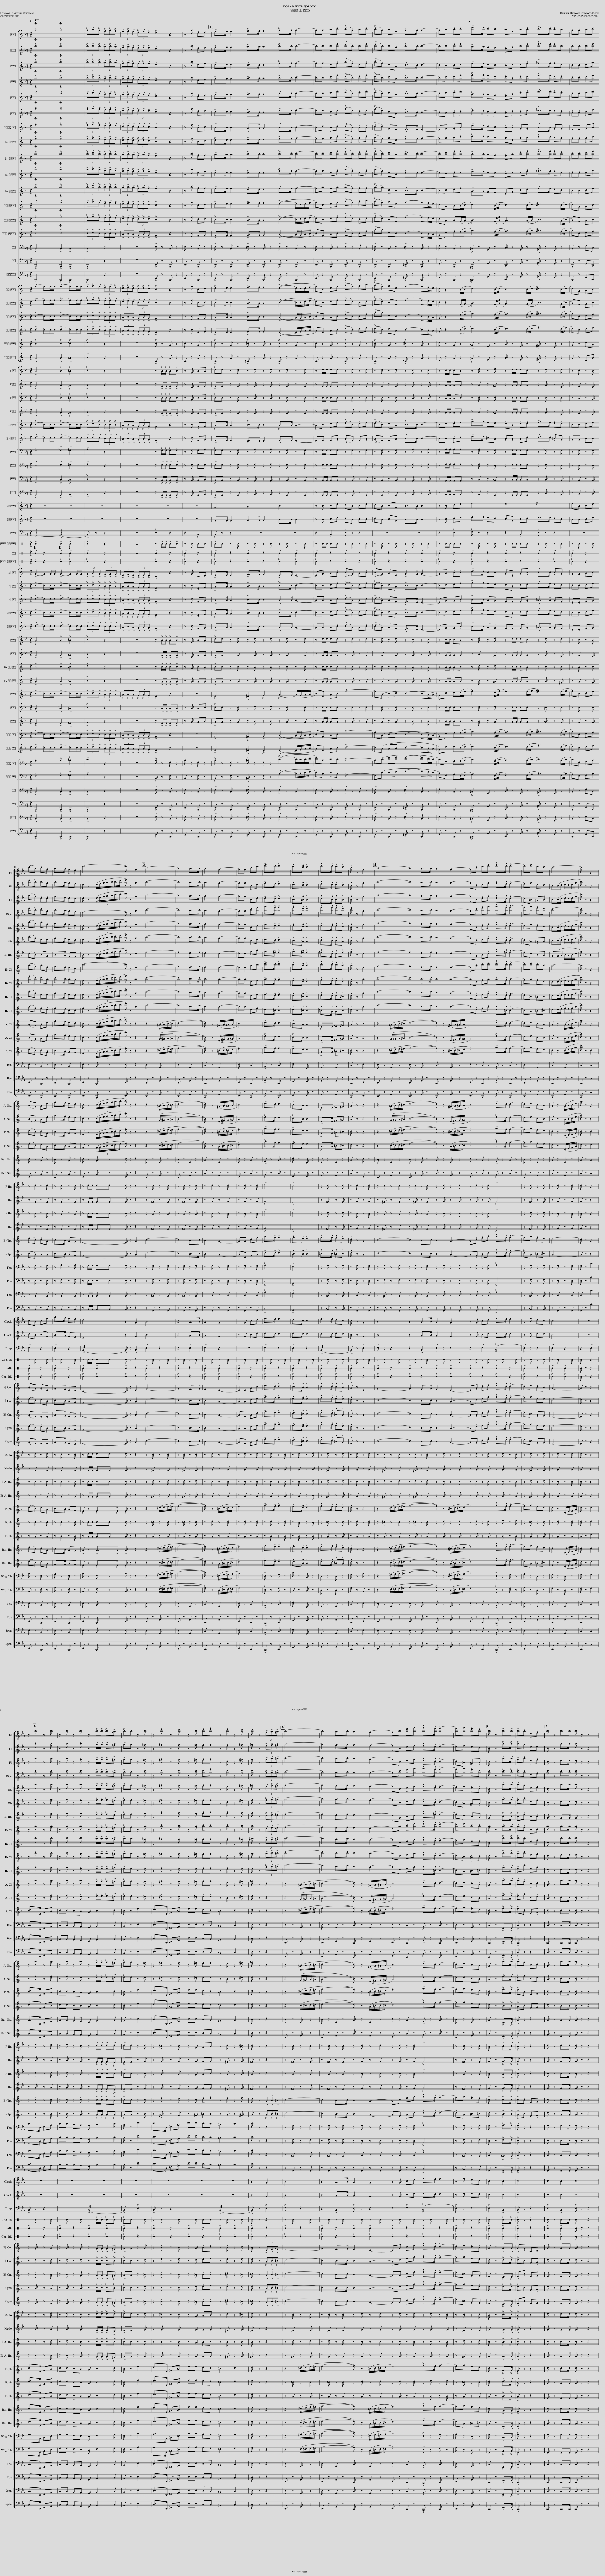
X:1
%%score [ [ 1 2 3 ] 4 [ 5 6 ] 7 8 [ 9 10 11 ] [ 12 13 ] 14 [ 15 16 ] 17 ] [ [ 18 19 ] [ 20 21 ] [ 22 23 ] ] [ [ 24 25 26 27 ] [ 28 29 ] [ 30 31 32 33 ] ] [ [ 34 35 ] 36 37 38 39 ] [ 40 [ 41 42 ] [ 43 44 ] ] [ [ 45 46 ] [ 47 48 ] [ 49 50 51 ] [ 52 53 ] ] [ [ 54 55 ] [ 56 57 ] [ 58 59 ] ]
L:1/8
Q:1/4=120
M:2/4
I:linebreak $
K:Eb
V:1 treble
V:2 treble
V:3 treble
V:4 treble transpose=12
V:5 treble
V:6 treble
V:7 treble transpose=-7
V:8 treble transpose=3
V:9 treble transpose=-2
V:10 treble transpose=-2
V:11 treble transpose=-2
V:12 treble transpose=-9
V:13 treble transpose=-9
V:14 treble transpose=-14
V:15 bass
V:16 bass
V:17 bass transpose=-12
V:18 treble transpose=-9
V:19 treble transpose=-9
V:20 treble transpose=-14
V:21 treble transpose=-14
V:22 treble transpose=-21
V:23 treble transpose=-21
V:24 treble transpose=-7
V:25 treble transpose=-7
V:26 treble transpose=-7
V:27 treble transpose=-7
V:28 treble transpose=-2
V:29 treble transpose=-2
V:30 bass
V:31 bass
V:32 bass
V:33 bass
V:34 treble transpose=24
V:35 treble transpose=24
V:36 bass
V:37 perc stafflines=1
K:none
V:38 perc stafflines=1
K:none
V:39 perc stafflines=1
K:none
V:40 treble transpose=3
V:41 treble transpose=-2
V:42 treble transpose=-2
V:43 treble transpose=-2
V:44 treble transpose=-2
V:45 treble transpose=-7
V:46 treble transpose=-7
V:47 treble transpose=-9
V:48 treble transpose=-9
V:49 treble transpose=-14
V:50 treble transpose=-14
V:51 treble transpose=-14
V:52 treble transpose=-14
V:53 treble transpose=-14
V:54 bass transpose=-7
V:55 bass transpose=-7
V:56 bass
V:57 bass
V:58 bass
V:59 bass
V:1
 !>!Tb4 | !>!Tb4 | (3!>!b!>!c'!>!b (3!>!a!>!b!>!a | (3!>!g!>!a!>!g (3!>!f!>!g!>!f | !>!e2 z2 | %5
 z .b .e.f |: !>!g>g g2 | !>!a>a a2 | !>!b>b b2- | b.b .c'.e' | %10
 (!>!d'b) .c'.e' | (!>!d'b) .c'.g | !>!b>b b2- | b.c' .d'.e' || !>!f'>f' .e'.d' | %15
 .c'.g .c'.d' | !>!e'>e' .d'.c' | .b.b .c'.e' |$ (d'b) .c'.g | b>a gf | %20
 e'4- | e' z g2 || b4- | b2 a>b | a2 g2- | %25
 g.g .c'.e' | !^!g'>!^!f' !^!f'2 | !^!e'>!^!d' !^!d'2 | !^!f'>!^!f' !^!e'!^!d' | !^!c' z g2 || %30
 b4- | b2 a>b | a2 g2- | g.c' .e'.g' | !^!g'>!^!f' !^!f'2- | %35
 f'.g' .e'.d' | c'4- | c' z z2 ||$ z .c' z .c' | z .c' z .c' | %40
 z !>!b/!>!b/ !>!b!>!=a | !>!b.b z .c' | z .d' z .d' | z .c' .d'.e' | z .d' z .d' | %45
 .d' z (3!>!g!>!a!>!=a || b4- | b2 a>b | a2 g2- | g.c' .e'.g' | %50
 !^!g'>!^!f' !^!f'2- | f'.g' .e'.d' |1 .c' z !>!c'>!>!c' | !>!c'.b .e.f :|2 c' z c'>c' | %55
 c' z z2 |] %56
V:2
 !>!Tb4 | !>!Tb4 | (3!>!b!>!c'!>!b (3!>!a!>!b!>!a | (3!>!g!>!a!>!g (3!>!f!>!g!>!f | !>!e2 z2 | %5
 z .b .e.f |: !>!g>g g2 | !>!a>a a2 | !>!b>b b2- | b.b .c'.e' | %10
 (!>!d'b) .c'.e' | (!>!d'b) .c'.g | !>!b>b b2- | b.c' .d'.e' || !>!a>a .g.f | %15
 .e.g .c'.d' | !>!e'>e' .d'.c' | .b.b .c'.e' |$ (d'b) .c'.g | b>a gf | %20
 e z (7:4:7(e/f/g/a/b/c'/d'/ | e') z g2 || b4- | b2 a>b | a2 g2- | %25
 g.g .c.e | !^!g>!^!f !^!f2 | !^!e>!^!d !^!d2 | !^!f>!^!e !^!e!^!d | !^!c z g2 || %30
 b4- | b2 a>b | a2 g2- | g.c .e.g | !^!g>!^!f !^!f2- | %35
 f.g .e.d | c(c/d/ e/d/e/g/ | c') z z2 ||$ z .c' z .c' | z .c' z .c' | %40
 z !>!b/!>!b/ !>!b!>!=a | !>!b.b z .=a | z .=a z .a | z .=a .a.a | z .g z .=a | %45
 .=b z (3!>!g!>!a!>!=a || b4- | b2 a>b | a2 g2- | g.c .e.g | %50
 !^!g>!^!f !^!f2- | f.g .e.d |1 .c z !>!c'>!>!c' | !>!c'.b .e.f :|2 c z c'>c' | %55
 c' z z2 |] %56
V:3
 !>!Tb4 | !>!Tb4 | (3!>!b!>!c'!>!b (3!>!a!>!b!>!a | (3!>!g!>!a!>!g (3!>!f!>!g!>!f | !>!e2 z2 | %5
 z .b .e.f |: !>!e>e e2 | !>!d>d d2 | !>!g>g g2- | g.g .e.g | %10
 (!>!bg) .e.g | (!>!bg) .e.B | !>!d>d d2- | d.c .d.e || !>!f>f .e.d | %15
 .c.e .e.g | !>!_g>g .f.e | .d.d .e.a |$ (bg) .e.e | g>f ed | %20
 e z (7:4:7(e/f/g/a/b/c'/d'/ | e') z g2 || b4- | b2 a>b | a2 g2- | %25
 g.g .c.e | !^!e>!^!d !^!d2 | !^!c>!^!=B !^!B2 | !^!d>!^!c !^!c!^!=B | !^!c z g2 || %30
 b4- | b2 a>b | a2 g2- | g.c .e.g | !^!e>!^!d !^!d2- | %35
 d.=B .=A.B | c(c/d/ e/d/e/g/ | c') z z2 ||$ z .a z .a | z .a z .f | %40
 z !>!g/!>!g/ !>!g!>!^f | !>!g.g z .^f | z .^f z .f | z .^f .f.f | z .d z .^f | %45
 .g z (3!>!g!>!a!>!=a || b4- | b2 a>b | a2 g2- | g.c .e.g | %50
 !^!e>!^!d !^!d2- | d.=B .=A.B |1 .c z !>!a>!>!a | !>!g.b .e.f :|2 c z e>e | %55
 e z z2 |] %56
V:4
 !>!Tb4 | !>!Tb4 | (3!>!b!>!c'!>!b (3!>!a!>!b!>!a | (3!>!g!>!a!>!g (3!>!f!>!g!>!f | !>!e2 z2 | %5
 z .b .e.f |: !>!g>g g2 | !>!a>a a2 | !>!b>b b2- | b.b .c'.e' | %10
 (!>!d'b) .c'.e' | (!>!d'b) .c'.g | !>!b>b b2- | b.c' .d'.e' || !>!f'>f' .e'.d' | %15
 .c'.g .c'.d' | !>!e'>e' .d'.c' | .b.b .c'.e' |$ (d'b) .c'.g | b>a gf | %20
 e4- | e z g2 || b4- | b2 a>b | a2 g2- | %25
 g.g .c'.e' | !^!g'>!^!f' !^!f'2 | !^!e'>!^!d' !^!d'2 | !^!f'>!^!f' !^!e'!^!d' | !^!c' z g2 || %30
 b4- | b2 a>b | a2 g2- | g.c' .e'.g' | !^!g'>!^!f' !^!f'2- | %35
 f'.g' .e'.d' | c'4- | c' z z2 ||$ z .c' z .c' | z .c' z .c' | %40
 z !>!b/!>!b/ !>!b!>!=a | !>!b.b z .c' | z .d' z .d' | z .c' .d'.e' | z .d' z .d' | %45
 .d' z (3!>!g!>!a!>!=a || b4- | b2 a>b | a2 g2- | g.c' .e'.g' | %50
 !^!g'>!^!f' !^!f'2- | f'.g' .e'.d' |1 .c' z !>!c'>!>!c' | !>!c'.b .e.f :|2 c' z c'>c' | %55
 c' z z2 |] %56
V:5
 !>!Tb4 | !>!Tb4 | (3!>!b!>!c'!>!b (3!>!a!>!b!>!a | (3!>!g!>!a!>!g (3!>!f!>!g!>!f | !>!e2 z2 | %5
 z .b .e.f |: !>!g>g g2 | !>!a>a a2 | !>!b>b b2- | b.b .c'.e' | %10
 (!>!d'b) .c'.e' | (!>!d'b) .c'.g | !>!b>b b2- | b.c' .d'.e' || !>!a>a .g.f | %15
 .e.g .c'.d' | !>!e'>e' .d'.c' | .b.b .c'.e' |$ (d'b) .c'.g | b>a gf | %20
 e z (7:4:7(e/f/g/a/b/c'/d'/ | e') z g2 || b4- | b2 a>b | a2 g2- | %25
 g.g .c.e | !^!g>!^!f !^!f2 | !^!e>!^!d !^!d2 | !^!f>!^!e !^!e!^!d | !^!c z g2 || %30
 b4- | b2 a>b | a2 g2- | g.c .e.g | !^!g>!^!f !^!f2- | %35
 f.g .e.d | c(c/d/ e/d/e/g/ | c') z z2 ||$ z .c' z .c' | z .c' z .c' | %40
 z !>!b/!>!b/ !>!b!>!=a | !>!b.b z .=a | z .=a z .a | z .=a .a.a | z .g z .=a | %45
 .=b z (3!>!g!>!a!>!=a || b4- | b2 a>b | a2 g2- | g.c .e.g | %50
 !^!g>!^!f !^!f2- | f.g .e.d |1 .c z !>!c'>!>!c' | !>!c'.b .e.f :|2 c z c'>c' | %55
 c' z z2 |] %56
V:6
 !>!Tb4 | !>!Tb4 | (3!>!b!>!c'!>!b (3!>!a!>!b!>!a | (3!>!g!>!a!>!g (3!>!f!>!g!>!f | !>!e2 z2 | %5
 z .b .e.f |: !>!e>e e2 | !>!d>d d2 | !>!g>g g2- | g.g .e.g | %10
 (!>!bg) .e.g | (!>!bg) .e.B | !>!d>d d2- | d.c .d.e || !>!f>f .e.d | %15
 .c.e .e.g | !>!_g>g .f.e | .d.d .e.a |$ (bg) .e.e | g>f ed | %20
 e z (7:4:7(e/f/g/a/b/c'/d'/ | e') z g2 || b4- | b2 a>b | a2 g2- | %25
 g.g .c.e | !^!e>!^!d !^!d2 | !^!c>!^!=B !^!B2 | !^!d>!^!c !^!c!^!=B | !^!c z g2 || %30
 b4- | b2 a>b | a2 g2- | g.c .e.g | !^!e>!^!d !^!d2- | %35
 d.=B .=A.B | c(c/d/ e/d/e/g/ | c') z z2 ||$ z .a z .a | z .a z .f | %40
 z !>!g/!>!g/ !>!g!>!^f | !>!g.g z .^f | z .^f z .f | z .^f .f.f | z .d z .^f | %45
 .g z (3!>!g!>!a!>!=a || b4- | b2 a>b | a2 g2- | g.c .e.g | %50
 !^!e>!^!d !^!d2- | d.=B .=A.B |1 .c z !>!a>!>!a | !>!g.b .e.f :|2 c z e>e | %55
 e z z2 |] %56
V:7
[K:Bb] !>!Tf4 | !>!Tf4 | (3!>!f!>!g!>!f (3!>!e!>!f!>!e | (3!>!d!>!e!>!d (3!>!c!>!d!>!c | !>!B2 z2 | %5
 z .f .B.c |: !>!B>B B2 | !>!A>A A2 | !>!B>B B2- | B.d .B.d | %10
 (!>!dB) .B.B | (!>!dd) .G.F | !>!F>F F2- | F.G .A.B || !>!e>e .d.c | %15
 .B.B .G.A | !>!B>B .A.G | .F.F .G.B |$ (dB) .B.G | B>A FF | %20
 B z (7:4:7(B/c/d/e/f/g/a/ | b) z d2 || f4- | f2 e>f | e2 d2- | %25
 d.d .g.b | !^!g>!^!^f !^!f2 | !^!g>!^!^f !^!f2 | !^!^f>!^!d !^!d!^!f | !^!g z d2 || %30
 f4- | f2 e>f | e2 d2- | d.G .B.d | !^!g>!^!^f !^!f2- | %35
 f.d .B.A | G(G/A/ B/A/B/d/ | g) z z2 ||$ z .g z .g | z .g z .g | %40
 z !>!f/!>!f/ !>!f!>!=e | !>!f.f z .g | z .a z .a | z .g .a.b | z .a z .a | %45
 .a z (3!>!d!>!e!>!=e || f4- | f2 e>f | e2 d2- | d.G .B.d | %50
 !^!g>!^!^f !^!f2- | f.d .B.A |1 .G z !>!c>!>!c | !>!B.f .B.c :|2 G z G>G | %55
 G z z2 |] %56
V:8
[K:C] !>!Tg4 | !>!Tg4 | (3!>!g!>!a!>!g (3!>!f!>!g!>!f | (3!>!e!>!f!>!e (3!>!d!>!e!>!d | !>!c2 z2 | %5
 z .g .c.d |: !>!e>e e2 | !>!f>f f2 | !>!g>g g2- | g.g .a.c' | %10
 (!>!bg) .a.c' | (!>!bg) .a.e | !>!g>g g2- | g.a .b.c' || !>!d'>d' .c'.b | %15
 .a.e .a.b | !>!c'>c' .b.a | .g.g .a.c' |$ (bg) .a.e | g>f ed | %20
 c'4- | c' z e2 || g4- | g2 f>g | f2 e2- | %25
 e.e .a.c' | !^!e'>!^!d' !^!d'2 | !^!c'>!^!b !^!b2 | !^!d'>!^!d' !^!c'!^!b | !^!a z e2 || %30
 g4- | g2 f>g | f2 e2- | e.a .c'.e' | !^!e'>!^!d' !^!d'2- | %35
 d'.e' .c'.b | a4- | a z z2 ||$ z .a z .a | z .a z .a | %40
 z !>!g/!>!g/ !>!g!>!^f | !>!g.g z .a | z .b z .b | z .a .b.c' | z .b z .b | %45
 .b z (3!>!e!>!f!>!^f || g4- | g2 f>g | f2 e2- | e.a .c'.e' | %50
 !^!e'>!^!d' !^!d'2- | d'.e' .c'.b |1 .a z !>!a>!>!a | !>!a.g .c.d :|2 a z a>a | %55
 a z z2 |] %56
V:9
[K:F] !>!Tc'4 | !>!Tc'4 | (3!>!c'!>!d'!>!c' (3!>!b!>!c'!>!b | (3!>!a!>!b!>!a (3!>!g!>!a!>!g | !>!f2 z2 | %5
 z .c' .f.g |: !>!a>a a2 | !>!b>b b2 | !>!c'>c' c'2- | c'.c' .d'.f' | %10
 (!>!e'c') .d'.f' | (!>!e'c') .d'.a | !>!c'>c' c'2- | c'.d' .e'.f' || !>!b>b .a.g | %15
 .f.a .d'.e' | !>!f'>f' .e'.d' | .c'.c' .d'.f' |$ (e'c') .d'.a | c'>b ag | %20
 f z (7:4:7(f/g/a/b/c'/d'/e'/ | f') z a2 || c'4- | c'2 b>c' | b2 a2- | %25
 a.a .d.f | !^!a>!^!g !^!g2 | !^!f>!^!e !^!e2 | !^!g>!^!f !^!f!^!e | !^!d z a2 || %30
 c'4- | c'2 b>c' | b2 a2- | a.d .f.a | !^!a>!^!g !^!g2- | %35
 g.a .f.e | d(d/e/ f/e/f/a/ | d') z z2 ||$ z .d' z .d' | z .d' z .d' | %40
 z !>!c'/!>!c'/ !>!c'!>!=b | !>!c'.c' z .=b | z .=b z .b | z .=b .b.b | z .a z .=b | %45
 .^c' z (3!>!a!>!b!>!=b || c'4- | c'2 b>c' | b2 a2- | a.d .f.a | %50
 !^!a>!^!g !^!g2- | g.a .f.e |1 .d z !>!d'>!>!d' | !>!d'.c' .f.g :|2 d z d'>d' | %55
 d' z z2 |] %56
V:10
[K:F] !>!Tc'4 | !>!Tc'4 | (3!>!c'!>!d'!>!c' (3!>!b!>!c'!>!b | (3!>!a!>!b!>!a (3!>!g!>!a!>!g | !>!f2 z2 | %5
 z .c' .f.g |: !>!f>f f2 | !>!e>e e2 | !>!a>a a2- | a.a .f.a | %10
 (!>!c'a) .f.a | (!>!c'a) .f.c | !>!e>e e2- | e.d .e.f || !>!g>g .f.e | %15
 .d.f .f.a | !>!_a>a .g.f | .e.e .f.b |$ (c'a) .f.f | a>g fe | %20
 f z (7:4:7(f/g/a/b/c'/d'/e'/ | f') z a2 || c'4- | c'2 b>c' | b2 a2- | %25
 a.a .d.f | !^!f>!^!e !^!e2 | !^!d>!^!^c !^!c2 | !^!e>!^!d !^!d!^!^c | !^!d z a2 || %30
 c'4- | c'2 b>c' | b2 a2- | a.d .f.a | !^!f>!^!e !^!e2- | %35
 e.^c .=B.c | d(d/e/ f/e/f/a/ | d') z z2 ||$ z .b z .b | z .b z .g | %40
 z !>!a/!>!a/ !>!a!>!^g | !>!a.a z .^g | z .^g z .g | z .^g .g.g | z .e z .^g | %45
 .a z (3!>!a!>!b!>!=b || c'4- | c'2 b>c' | b2 a2- | a.d .f.a | %50
 !^!f>!^!e !^!e2- | e.^c .=B.c |1 .d z !>!b>!>!b | !>!a.c' .f.g :|2 d z f>f | %55
 f z z2 |] %56
V:11
[K:F] !>!Tc'4 | !>!Tc'4 | (3!>!c'!>!d'!>!c' (3!>!b!>!c'!>!b | (3!>!a!>!b!>!a (3!>!g!>!a!>!g | !>!f2 z2 | %5
 z .c' .f.g |: !>!f>f f2 | !>!e>e e2 | !>!f>f f2- | f.a .f.a | %10
 (!>!af) .f.f | (!>!aa) .d.c | !>!c>c c2- | c.d .e.f || !>!B>B .A.G | %15
 .F.A .d.e | !>!f>f .e.d | .c.c .d.f |$ (af) .f.d | f>e cc | %20
 f z (7:4:7(f/g/a/b/c'/d'/e'/ | f') z a2 || c'4- | c'2 b>c' | b2 a2- | %25
 a.a .d.f | !^!d>!^!^c !^!c2 | !^!d>!^!^c !^!c2 | !^!^c>!^!A !^!A!^!c | !^!d z a2 || %30
 c'4- | c'2 b>c' | b2 a2- | a.d .f.a | !^!d>!^!^c !^!c2- | %35
 c.A .=B.^c | d(d/e/ f/e/f/a/ | d') z z2 ||$ z .g z .g | z .g z .e | %40
 z !>!f/!>!f/ !>!f!>!^g | !>!f.f z .e | z .e z .e | z .e .e.e | z .e z .e | %45
 .e z (3!>!a!>!b!>!=b || c'4- | c'2 b>c' | b2 a2- | a.d .f.a | %50
 !^!d>!^!^c !^!c2- | c.A .=B.^c |1 .d z !>!g>!>!g | !>!f.c' .f.g :|2 d z d>d | %55
 d z z2 |] %56
V:12
[K:C] !>!Tg4 | !>!Tg4 | (3!>!g!>!a!>!g (3!>!f!>!g!>!f | (3!>!e!>!f!>!e (3!>!d!>!e!>!d | !>!c2 z2 | %5
 z .g .c.d |: !>!e>e e2 | !>!f>f f2 | (!>!e2- e/d/e/f/ | g).c .e.g | %10
 (!>!bg) .a.c' | (!>!bg) .a.e | g2- gf/e/ | d.A .B(B/c/ || d3) (B/d/ | %15
 c3) (c/d/ | ^d3) (c/d/ | d)G Ac |$ (BG) .A.e | g>f ed | %20
 c z (7:4:7(c/d/e/f/g/a/b/ | c') z z2 || z2 (^A/B/c/^c/ | d4- | d) z (^G/A/^A/B/ | %25
 c4) | !>!e>d d2 | !>!c>B B2 | !>!E>E ^F^G | A z z2 || %30
 z2 (^A/B/c/^c/ | d4- | d) z (^G/A/^A/B/ | c4) | !>!e>d d2- | %35
 de cB | A z (A/B/c/e/ | a) z z2 ||$ z .a z .a | z .a z .a | %40
 z !>!g/!>!g/ !>!g!>!^f | !>!g.g z .^f | z .^f z .f | z .^f .f.f | z .e z .^f | %45
 .^g z z2 || z2 (^A/B/c/^c/ | d4- | d) z (^G/A/^A/B/ | c4) | %50
 !>!e>d d2- | d.e .c.B |1 .A z !>!a>!>!a | !>!a.g .c.d :|2 A z a>a | %55
 a z z2 |] %56
V:13
[K:C] !>!Tg4 | !>!Tg4 | (3!>!g!>!a!>!g (3!>!f!>!g!>!f | (3!>!e!>!f!>!e (3!>!d!>!e!>!d | !>!c2 z2 | %5
 z .g .c.d |: !>!c>c c2 | !>!B>B B2 | (!>!c2- c/d/e/f/ | e).c .e.g | %10
 (!>!ge) .c.e | (!>!ge) .c.G | g2- gf/e/ | d.A .B(G/A/ || B3) (G/B/ | %15
 A3) (A/B/ | c3) (A/c/ | B)G Ac |$ (BG) .A.e | g>f ed | %20
 c z (7:4:7(c/d/e/f/g/a/b/ | c') z z2 || z2 (G/^G/A/^A/ | B4- | B) z (E/^F/G/^G/ | %25
 A4) | !>!e>d d2 | !>!c>B B2 | !>!E>E ^F^G | A z z2 || %30
 z2 (G/^G/A/^A/ | B4- | B) z (E/^F/G/^G/ | A4) | !>!e>d d2- | %35
 de cB | A z (A/B/c/e/ | a) z z2 ||$ z .f z .f | z .f z .d | %40
 z !>!e/!>!e/ !>!e!>!^d | !>!e.e z .^d | z .^d z .d | z .^d .d.d | z .B z .^d | %45
 .e z z2 || z2 (G/^G/A/^A/ | B4- | B) z (E/^F/G/^G/ | A4) | %50
 !>!e>d d2- | d.e .c.B |1 .A z !>!f>!>!f | !>!e.g .c.d :|2 A z c>c | %55
 c z z2 |] %56
V:14
[K:F] !>!Tc4 | !>!Tc4 | (3!>!c!>!d!>!c (3!>!B!>!c!>!B | (3!>!A!>!B!>!A (3!>!G!>!A!>!G | !>!F2 z2 | %5
 z .c .F.G |: !>!F>F F2 | !>!G>G G2 | (!>!A2- A/G/A/B/ | c).F .A.c | %10
 (!>!fc) .c.f | (!>!aa) .d.c | c2- cB/A/ | G.d .e(e/f/ || g3) (e/g/ | %15
 f3) (f/g/ | ^g3) (f/g/ | g)c df |$ (ec) .d.A | c>B AG | %20
 F z (7:4:7(F/G/A/B/c/d/e/ | f) z z2 || z2 (^d/e/f/^f/ | g4- | g) z (^c/d/^d/e/ | %25
 f4) | !>!a>g g2 | !>!f>e e2 | !>!A>A =B^c | d z z2 || %30
 z2 (^d/e/f/^f/ | g4- | g) z (^c/d/^d/e/ | f4) | !>!a>g g2- | %35
 ga fe | d z (d/e/f/a/ | d') z d2 ||$ d>E GB | dd cB | %40
 A c2 d | c z f2 | e>E ^G=B | ff ed | ^c2 d2 | %45
 e z z2 || z2 (^d/e/f/^f/ | g4- | g) z (^c/d/^d/e/ | f4) | %50
 !>!a>g g2- | g.a .f.e |1 .d z !>!g>!>!g | !>!f.c .F.G :|2 d z d>d | %55
 d z z2 |] %56
V:15
 !>!B,,4 | !>!B,,2 !>!B,,2 | !>!B,,2 z2 | z4 | !>!E, z B,, z | %5
 E, z B,, z |: !>!E, z B,, z | !>!=E, z B,, z | !>!E, z B,, z | E, z B,, z | %10
 !>!E, z B,, z | !>!E, z B,, z | !>!=E, z B,, z | F, z B,, z || !>!=B,, z G,, z | %15
 C, z G,, z | !>!=A,, z F,, z | B,, z F,C, |$ E, z B,, z | D, z B,, z | %20
 E, z B,, z | E, z z2 || D, z G,, z | D, z G,, z | C, z G,, z | %25
 E, z C, z | !>!A,, z C, z | F, z F,, z | G,, z G,, z | C, z E, z || %30
 D, z G,, z | D, z G,, z | C, z G,, z | E, z C, z | !>!A,, z C, z | %35
 D, z G,, z | C, z G,, z | C, z C,2 ||$ C,>D,, F,,A,, | C,C, B,,A,, | %40
 G,, B,,2 C, | B,, z E,2 | D,>D,, ^F,,=A,, | E,E, D,C, | =B,,2 C,2 | %45
 D, z z2 || D, z G,, z | D, z G,, z | C, z G,, z | E, z C, z | %50
 !>!A,, z C, z | D, z G,, z |1 C, z !>!F,,>!>!F,, | !>!C, z z2 :|2 C, z C,>C, | %55
 C, z z2 |] %56
V:16
 !>!B,,,4 | !>!B,,,2 !>!B,,,2 | !>!B,,,2 z2 | z4 | !>!E,, z B,,, z | %5
 E,, z B,,, z |: !>!E,, z B,,, z | !>!=E,, z B,,, z | !>!E,, z B,,, z | E,, z B,,, z | %10
 !>!E,, z B,,, z | !>!E,, z B,,, z | !>!=E,, z B,,, z | F,, z B,,, z || !>!=B,,, z G,, z | %15
 C,, z G,, z | !>!=A,, z F,, z | B,,, z F,,C,, |$ E,, z B,,, z | D,, z B,,, z | %20
 E,, z B,,, z | E,, z z2 || D,, z G,, z | D,, z G,, z | C,, z G,, z | %25
 E,, z C,, z | !>!A,, z C,, z | F,, z F,, z | G,, z G,, z | C,, z E,, z || %30
 D,, z G,, z | D,, z G,, z | C,, z G,, z | E,, z C,, z | !>!A,, z C,, z | %35
 D,, z G,, z | C,, z G,, z | C,, z C,2 ||$ C,>D,, F,,A,, | C,C, B,,A,, | %40
 G,, B,,2 C, | B,, z E,2 | D,>D,, ^F,,=A,, | E,E, D,C, | =B,,2 C,2 | %45
 D, z z2 || D,, z G,, z | D,, z G,, z | C,, z G,, z | E,, z C,, z | %50
 !>!A,, z C,, z | D,, z G,, z |1 C,, z !>!F,,>!>!F,, | !>!C,, z z2 :|2 C,, z C,,>C,, | %55
 C,, z z2 |] %56
V:17
 !>!B,,,4 | !>!B,,,2 !>!B,,,2 | !>!B,,,2 z2 | z4 | !>!E,, z B,,, z | %5
 E,, z B,,, z |: !>!E,, z B,,, z | !>!=E,, z B,,, z | !>!E,, z B,,, z | E,, z B,,, z | %10
 !>!E,, z B,,, z | !>!E,, z B,,, z | !>!=E,, z B,,, z | F,, z B,,, z || !>!=B,,, z G,, z | %15
 C,, z G,, z | !>!=A,, z F,, z | B,,, z F,,C,, |$ E,, z B,,, z | D,, z B,,, z | %20
 E,, z B,,, z | E,, z z2 || D,, z G,, z | D,, z G,, z | C,, z G,, z | %25
 E,, z C,, z | !>!A,, z C,, z | F,, z F,, z | G,, z G,, z | C,, z E,, z || %30
 D,, z G,, z | D,, z G,, z | C,, z G,, z | E,, z C,, z | !>!A,, z C,, z | %35
 D,, z G,, z | C,, z G,, z | C,, z C,2 ||$ C,>D,, F,,A,, | C,C, B,,A,, | %40
 G,, B,,2 C, | B,, z E,2 | D,>D,, ^F,,=A,, | E,E, D,C, | =B,,2 C,2 | %45
 D, z z2 || D,, z G,, z | D,, z G,, z | C,, z G,, z | E,, z C,, z | %50
 !>!A,, z C,, z | D,, z G,, z |1 C,, z !>!F,,>!>!F,, | !>!C, z z2 :|2 C, z C,>C, | %55
 C, z z2 |] %56
V:18
[K:C] !>!g2- gg/g/ | !>!g2- gg/g/ | (3!>!g!>!a!>!g (3!>!f!>!g!>!f | (3!>!e!>!f!>!e (3!>!d!>!e!>!d | !>!c2 z2 | %5
 z g cd |: !>!e>e e2 | !>!f>f f2 | (!>!e2- e/d/e/f/ | g)c eg | %10
 (!>!bg) ac' | (!>!bg) ae | g2- gf/e/ | d z2 (B/c/ || d3) (B/d/ | %15
 c3) (c/d/ | ^d3) (c/d/ | d)G Ac |$ (BG) Ae | g>f ed | %20
 c z (7:4:7(c/d/e/f/g/a/b/ | c') z z2 || z2 (^A/B/c/^c/ | d4- | d) z (^G/A/^A/B/ | %25
 c4) | !>!e>d d2 | !>!c>B B2 | !>!E>E ^F^G | A z z2 || %30
 z2 (^A/B/c/^c/ | d4- | d) z (^G/A/^A/B/ | c4) | !>!e>d d2- | %35
 de cB | A z (A/B/c/e/ | a) z z2 ||$ z a z a | z a z a | %40
 z !>!g/!>!g/ !>!g!>!^f | !>!gg z ^f | z ^f z f | z ^f ff | z e z ^f | %45
 ^g z z2 || z2 (^A/B/c/^c/ | d4- | d) z (^G/A/^A/B/ | c4) | %50
 !>!e>d d2- | de cB |1 A z !>!a>!>!a | !>!ag cd :|2 A z a>a | %55
 a z z2 |] %56
V:19
[K:C] !>!g2- gg/g/ | !>!g2- gg/g/ | (3!>!g!>!a!>!g (3!>!f!>!g!>!f | (3!>!e!>!f!>!e (3!>!d!>!e!>!d | !>!c2 z2 | %5
 z g cd |: !>!c>c c2 | !>!B>B B2 | (!>!c2- c/d/e/f/ | e)c eg | %10
 (!>!ge) ce | (!>!ge) cG | g2- gf/e/ | d z2 (G/A/ || B3) (G/B/ | %15
 A3) (A/B/ | c3) (A/c/ | B)G Ac |$ (BG) Ae | g>f ed | %20
 c z (7:4:7(c/d/e/f/g/a/b/ | c') z z2 || z2 (G/^G/A/^A/ | B4- | B) z (E/^F/G/^G/ | %25
 A4) | !>!e>d d2 | !>!c>B B2 | !>!E>E ^F^G | A z z2 || %30
 z2 (G/^G/A/^A/ | B4- | B) z (E/^F/G/^G/ | A4) | !>!e>d d2- | %35
 de cB | A z (A/B/c/e/ | a) z z2 ||$ z f z f | z f z d | %40
 z !>!e/!>!e/ !>!e!>!^d | !>!ee z ^d | z ^d z d | z ^d dd | z B z ^d | %45
 e z z2 || z2 (G/^G/A/^A/ | B4- | B) z (E/^F/G/^G/ | A4) | %50
 !>!e>d d2- | de cB |1 A z !>!f>!>!f | !>!eg cd :|2 A z c>c | %55
 c z z2 |] %56
V:20
[K:F] !>!c2- cc/c/ | !>!c2- cc/c/ | (3!>!c!>!d!>!c (3!>!B!>!c!>!B | (3!>!A!>!B!>!A (3!>!G!>!A!>!G | !>!F2 z2 | %5
 z c FG |: !>!A>A A2 | !>!B>B B2 | (!>!A2- A/G/A/B/ | c)F Ac | %10
 (!>!fc) cf | (!>!aa) dc | c2- cB/A/ | G z2 (e/f/ || g3) (e/g/ | %15
 f3) (f/g/ | ^g3) (f/g/ | g)c df |$ (ec) dA | c>B AG | %20
 F z (7:4:7(F/G/A/B/c/d/e/ | f) z z2 || z2 (^d/e/f/^f/ | g4- | g) z (^c/d/^d/e/ | %25
 f4) | !>!a>g g2 | !>!f>e e2 | !>!A>A =B^c | d z z2 || %30
 z2 (^d/e/f/^f/ | g4- | g) z (^c/d/^d/e/ | f4) | !>!a>g g2- | %35
 ga fe | d z (D/E/F/A/ | d) z d2 ||$ d>E GB | dd cB | %40
 A c2 d | c z f2 | e>E ^G=B | ff ed | ^c2 d2 | %45
 e z z2 || z2 (^d/e/f/^f/ | g4- | g) z (^c/d/^d/e/ | f4) | %50
 !>!a>g g2- | ga fe |1 d z !>!g>!>!g | !>!fc FG :|2 d z d>d | %55
 d z z2 |] %56
V:21
[K:F] !>!c2- cc/c/ | !>!c2- cc/c/ | (3!>!c!>!d!>!c (3!>!B!>!c!>!B | (3!>!A!>!B!>!A (3!>!G!>!A!>!G | !>!F2 z2 | %5
 z c FG |: !>!F>F F2 | !>!G>G G2 | (!>!F2- F/G/A/B/ | A)F Ac | %10
 (!>!ec) df | (!>!ec) dA | c2- cB/A/ | G z2 (c/d/ || e3) (c/e/ | %15
 d3) (d/e/ | f3) (d/f/ | e)c df |$ (ec) dA | c>B AG | %20
 F z (7:4:7(F/G/A/B/c/d/e/ | f) z z2 || z2 (c/^c/d/^d/ | e4- | e) z (A/=B/c/^c/ | %25
 d4) | !>!a>g g2 | !>!f>e e2 | !>!A>A =B^c | d z z2 || %30
 z2 (c/^c/d/^d/ | e4- | e) z (A/=B/c/^c/ | d4) | !>!a>g g2- | %35
 ga fe | d z (D/E/F/A/ | d) z d2 ||$ d>E GB | dd cB | %40
 A c2 d | c z f2 | e>E ^G=B | ff ed | ^c2 d2 | %45
 e z z2 || z2 (c/^c/d/^d/ | e4- | e) z (A/=B/c/^c/ | d4) | %50
 !>!a>g g2- | ga fe |1 d z !>!B>!>!B | !>!Ac FG :|2 d z B>B | %55
 B z z2 |] %56
V:22
[K:C] !>!B4 | !>!c2 !>!^c2 | !>!d2 z2 | z4 | !>!c z G z | %5
 c z G z |: !>!c z G z | !>!^c z G z | !>!c z G z | c z G z | %10
 !>!c z G z | !>!c z G z | !>!^c z G z | d z G z || !>!^G z E z | %15
 A z E z | !>!^F z D z | G z dA |$ c z G z | B z G z | %20
 c z G z | c z z2 || B z E z | B z E z | A z E z | %25
 c z A z | !>!F z A z | d z D z | E z E z | A z c z || %30
 B z E z | B z E z | A z E z | c z A z | !>!F z A z | %35
 B z E z | A z E z | A z A2 ||$ A>B, DF | AA GF | %40
 E G2 A | G z c2 | B>B, ^D^F | cc BA | ^G2 A2 | %45
 B z z2 || B z E z | B z E z | A z E z | c z A z | %50
 !>!F z A z | B z E z |1 A z !>!D>!>!D | !>!A z z2 :|2 A z A>A | %55
 A z z2 |] %56
V:23
[K:C] !>!G4 | !>!A2 !>!^A2 | !>!B2 z2 | z4 | !>!C z G z | %5
 C z G z |: !>!C z G z | !>!^C z G z | !>!C z G z | C z G z | %10
 !>!C z G z | !>!C z G z | !>!^C z G z | D z G z || !>!^G z E z | %15
 A z E z | !>!^F z D z | G z DA |$ C z G z | B, z G z | %20
 C z G z | C z z2 || B, z E z | B, z E z | A z E z | %25
 C z A z | !>!F z A z | D z D z | E z E z | A z C z || %30
 B, z E z | B, z E z | A z E z | C z A z | !>!F z A z | %35
 B, z E z | A z E z | A z A2 ||$ A>B, DF | AA GF | %40
 E G2 A | G z c2 | B>B, ^D^F | cc BA | ^G2 A2 | %45
 B z z2 || B, z E z | B, z E z | A z E z | C z A z | %50
 !>!F z A z | B, z E z |1 A z !>!D>!>!D | !>!A z z2 :|2 F z D>D | %55
 F z z2 |] %56
V:24
[K:Bb] !>!A4 | !>!B2 !>!=B2 | !>!c2 z2 | z4 | z !>!B/!>!B/ !>!B!>!B | %5
 z F BA |: !>!dd z d | z d z d | z d z d | z d/d/ dd | %10
 z d z d | z d z d | z c z c | z c/c/ cB || z e z e | %15
 z d/d/ dc | z d z d | z c z B |$ z d z d | z c z c | %20
 z d/d/ dd | d z z2 || z c z c | z c z c | z d z d | %25
 z d z d | !>!e4 | !>!c4 | z d z d | z d z d || %30
 z c z c | z c z c | z d z d | z d z d | !>!e4 | %35
 z d z d | z d z d | d z z2 ||$ z e z e | z e z c | %40
 z !>!d/!>!d/ !>!d!>!d | !>!dd z d | z ^c z c | z G AB | z d z ^c | %45
 d z z2 || z c z c | z c z c | z d z d | z d z d | %50
 !>!e4 | z c z c |1 B z !>!c>!>!c | !>!B z z2 :|2 d z d>d | %55
 d z z2 |] %56
V:25
[K:Bb] !>!F4 | !>!G2 !>!^G2 | !>!A2 z2 | z4 | z !>!F/!>!F/ !>!F!>!F | %5
 z D FF |: !>!FF z F | z F z F | z F z F | z F/F/ FF | %10
 z F z F | z F z F | z F z F | z G/G/ GG || z A z ^F | %15
 z G/G/ GG | z G z =E | z F z E |$ z F z F | z F z F | %20
 z F/F/ FF | F z z2 || z ^F z F | z ^F z F | z G z G | %25
 z G z G | !>!G4 | !>!E4 | z ^F z F | z G z G || %30
 z ^F z F | z ^F z F | z G z G | z G z G | !>!G4 | %35
 z ^F z F | z G z G | G z z2 ||$ z A z A | z A z G | %40
 z !>!F/!>!F/ !>!F!>!=E | !>!FF z G | z G z G | z G GG | z ^F z G | %45
 ^F z z2 || z ^F z F | z ^F z F | z G z G | z G z G | %50
 !>!G4 | z ^F z F |1 G z !>!G>!>!G | !>!G z z2 :|2 G z G>G | %55
 G z z2 |] %56
V:26
[K:Bb] !>!A4 | !>!B2 !>!=B2 | !>!c2 z2 | z4 | z !>!B/!>!B/ !>!B!>!B | %5
 z F BA |: !>!BB z B | z A z A | z B z B | z B/B/ BB | %10
 z B z B | z B z B | z A z A | z A/A/ AB || z c z c | %15
 z B/B/ Bc | z B z B | z A z G |$ z B z B | z A z A | %20
 z B/B/ BB | B z z2 || z A z A | z A z A | z B z B | %25
 z B z B | !>!e4 | !>!c4 | z c z c | z B z B || %30
 z A z A | z A z A | z B z B | z B z B | !>!e4 | %35
 z c z c | z B z B | B z z2 ||$ z c z c | z c z A | %40
 z !>!B/!>!B/ !>!B!>!B | !>!BB z B | z A z A | z G AB | z A z A | %45
 A z z2 || z A z A | z A z A | z B z B | z B z B | %50
 !>!e4 | z A z A |1 B z !>!A>!>!A | !>!B z z2 :|2 B z B>B | %55
 B z z2 |] %56
V:27
[K:Bb] !>!F4 | !>!G2 !>!^G2 | !>!A2 z2 | z4 | z !>!F/!>!F/ !>!F!>!F | %5
 z F FF |: !>!FF z F | z F z F | z F z F | z F/F/ FF | %10
 z F z F | z F z F | z F z F | z G/G/ GG || z A z ^F | %15
 z G/G/ GG | z G z =E | z F z E |$ z F z F | z F z F | %20
 z F/F/ FF | F z z2 || z ^F z F | z ^F z F | z G z G | %25
 z G z G | !>!G4 | !>!E4 | z ^F z F | z G z G || %30
 z ^F z F | z ^F z F | z G z G | z G z G | !>!G4 | %35
 z ^F z F | z G z G | G z z2 ||$ z A z A | z A z G | %40
 z !>!F/!>!F/ !>!F!>!=E | !>!FF z G | z G z G | z G GG | z ^F z G | %45
 ^F z z2 || z ^F z F | z ^F z F | z G z G | z G z G | %50
 !>!G4 | z ^F z F |1 G z !>!G>!>!G | !>!G z z2 :|2 G z G>G | %55
 G z z2 |] %56
V:28
[K:F] !>!c2- cc/c/ | !>!c2- cc/c/ | (3!>!c!>!d!>!c (3!>!B!>!c!>!B | (3!>!A!>!B!>!A (3!>!G!>!A!>!G | !>!F2 z2 | %5
 z .c .F.G |: !>!A>A A2 | !>!B>B B2 | !>!A>A A2- | A.c .d.f | %10
 (!>!ec) .d.f | (!>!ec) .d.A | !>!c>c c2- | c.d .e.f || !>!g>g .f.e | %15
 .d.A .d.e | !>!f>f .e.d | .c.c .d.f |$ (ec) .d.A | c>B AG | %20
 F4- | F z A2 || c4- | c2 B>c | B2 A2- | %25
 A.A .d.f | !^!a>!^!g !^!g2 | !^!f>!^!e !^!e2 | !^!g>!^!g !^!f!^!e | !^!d z A2 || %30
 c4- | c2 B>c | B2 A2- | A.d .f.a | !^!a>!^!g !^!g2- | %35
 g.a .f.e | d4- | d z z2 ||$ z .d z .d | z .d z .d | %40
 z !>!c/!>!c/ !>!c!>!=B | !>!c.c z .d | z .e z .e | z .d .e.f | z .e z .f | %45
 .e z (3!>!A!>!B!>!=B || c4- | c2 B>c | B2 A2- | A.d .f.a | %50
 !^!a>!^!g !^!g2- | g.a .f.e |1 !>!d z !>!d>!>!d | !>!d.c .F.G :|2 d z d>d | %55
 d z z2 |] %56
V:29
[K:F] !>!c2- cc/c/ | !>!c2- cc/c/ | (3!>!c!>!d!>!c (3!>!B!>!c!>!B | (3!>!A!>!B!>!A (3!>!G!>!A!>!G | !>!F2 z2 | %5
 z .c .F.G |: !>!F>F F2 | !>!E>E E2 | !>!F>F F2- | F.F .F.A | %10
 (!>!AF) .F.A | (!>!AF) .F.A | !>!B>B B2- | B.B .B.d || !>!e>e .^c.A | %15
 .A.A .A.d | !>!d>d .=B.G | .G.G .B.B |$ (cA) .A.A | c>B AG | %20
 F4- | F z A2 || c4- | c2 B>c | B2 A2- | %25
 A.D .F.A | !^!d>!^!d !^!d2 | !^!B>!^!B !^!B2 | !^!^c>!^!c !^!=B!^!c | !^!d z A2 || %30
 c4- | c2 B>c | B2 A2- | A.F .A.d | !^!d>!^!d !^!d2- | %35
 !>!d.A .=B.^c | A4- | A z z2 ||$ z .B z .B | z .B z .A | %40
 z !>!A/!>!A/ !>!A!>!A | !>!A.A z .B | z .^G z .G | z .^G .=B.B | z .A z .^G | %45
 .A z (3!>!A!>!B!>!=B || c4- | c2 B>c | B2 A2- | A.F .A.d | %50
 !^!d>!^!d !^!d2- | !>!d.A .=B.^c |1 d z !>!B>!>!B | !>!A.c .F.G :|2 d z A>A | %55
 A z z2 |] %56
V:30
 !>!F,4 | !>!_G,2 !>!=G,2 | !>!A,2 z2 | z4 | z !>!G,/!>!G,/ !>!G,!>!G, | %5
 z G, G,A, |: !>!G,G, z G, | z A, z A, | z G, z G, | z G,/G,/ G,G, | %10
 z G, z G, | z G, z G, | z A, z A, | z A,/A,/ A,A, || z A, z G, | %15
 z G,/G,/ G,G, | z _G, z F, | z F, z F, |$ z G, z G, | z A, z A, | %20
 z G,/G,/ G,G, | G, z z2 || z G, z G, | z G, z G, | z G, z G, | %25
 z G, z G, | !>!A,4 | !>!F,4 | z G, z G, | z G, z G, || %30
 z G, z G, | z G, z G, | z G, z G, | z G, z G, | !>!A,4 | %35
 z G, z G, | z G, z G, | G, z C2 ||$ C>D, F,A, | CC B,A, | %40
 G, B,2 C | B, z E2 | D>D, ^F,=A, | EE DC | =B,2 C2 | %45
 D z z2 || z G, z G, | z G, z G, | z G, z G, | z G, z G, | %50
 !>!A,4 | z G, z G, |1 G, z !>!A,>!>!A, | !>!G, z z2 :|2 G, z G,>G, | %55
 G, z z2 |] %56
V:31
 !>!D,4 | !>!E,2 !>!=E,2 | !>!F,2 z2 | z4 | z !>!E,/!>!E,/ !>!E,!>!E, | %5
 z E, E,E, |: !>!E,E, z E, | z F, z F, | z E, z E, | z E,/E,/ E,E, | %10
 z E, z E, | z E, z E, | z F, z F, | z F,/F,/ F,F, || z F, z D, | %15
 z E,/E,/ E,E, | z E, z D, | z D, z D, |$ z E, z E, | z F, z F, | %20
 z E,/E,/ E,E, | E, z z2 || z F, z F, | z F, z F, | z E, z E, | %25
 z E, z E, | !>!C,4 | !>!A,,4 | z F, z F, | z E, z E, || %30
 z F, z F, | z F, z F, | z E, z E, | z E, z E, | !>!C,4 | %35
 z F, z F, | z E, z E, | E, z C2 ||$ C>D, F,A, | CC B,A, | %40
 G, B,2 C | B, z E2 | D>D, ^F,=A, | EE DC | =B,2 C2 | %45
 D z z2 || z F, z F, | z F, z F, | z E, z E, | z E, z E, | %50
 !>!C,4 | z F, z F, |1 E, z !>!F,>!>!F, | !>!E, z z2 :|2 E, z E,>E, | %55
 E, z z2 |] %56
V:32
 !>!B,,4 | !>!C,2 !>!^C,2 | !>!D,2 z2 | z4 | z !>!B,,/!>!B,,/ !>!B,,!>!B,, | %5
 z B,, B,,C, |: !>!B,,B,, z B,, | z A,, z A,, | z B,, z B,, | z B,,/B,,/ B,,B,, | %10
 z B,, z B,, | z B,, z B,, | z A,, z A,, | z A,,/A,,/ A,,A,, || z C, z =B,, | %15
 z C,/C,/ C,C, | z C, z B,, | z B,, z B,, |$ z B,, z B,, | z B,, z B,, | %20
 z B,,/B,,/ B,,B,, | B,, z z2 || z =B,, z B,, | z =B,, z B,, | z C, z C, | %25
 z C, z C, | !>!A,4 | !>!F,4 | z =B,, z B,, | z C, z C, || %30
 z =B,, z B,, | z =B,, z B,, | z C, z C, | z C, z C, | !>!A,4 | %35
 z =B,, z B,, | z C, z C, | C, z C2 ||$ C>D, F,A, | CC B,A, | %40
 G, B,2 C | B, z E2 | D>D, ^F,=A, | EE DC | =B,2 C2 | %45
 D z z2 || z =B,, z B,, | z =B,, z B,, | z C, z C, | z C, z C, | %50
 !>!A,4 | z =B,, z B,, |1 C, z !>!=B,,>!>!B,, | !>!C, z z2 :|2 C, z C,>C, | %55
 C, z z2 |] %56
V:33
 !>!G,,4 | !>!G,,2 !>!A,,2 | !>!A,,2 z2 | z4 | z !>!G,,/!>!G,,/ !>!G,,!>!G,, | %5
 z G,, G,,A,, |: !>!G,,G,, z G,, | z A,, z A,, | z G,, z G,, | z G,,/G,,/ G,,G,, | %10
 z G,, z G,, | z G,, z G,, | z A,, z A,, | z A,,/A,,/ A,,A,, || z A,, z G,, | %15
 z G,,/G,,/ G,,G,, | z C, z =A,, | z B,, z B,, |$ z B,, z B,, | z B,, z B,, | %20
 z B,,/B,,/ B,,B,, | B,, z z2 || z G,, z G,, | z G,, z G,, | z G,, z G,, | %25
 z G,, z G,, | !>!C,4 | !>!A,,4 | z =B,, z B,, | z G,, z G,, || %30
 z G,, z G,, | z G,, z G,, | z G,, z G,, | z G,, z G,, | !>!C,4 | %35
 z =B,, z B,, | z G,, z G,, | G,, z C2 ||$ C>D, F,A, | CC B,A, | %40
 G, B,2 C | B, z E2 | D>D, ^F,=A, | EE DC | =B,2 C2 | %45
 D z z2 || z G,, z G,, | z G,, z G,, | z G,, z G,, | z G,, z G,, | %50
 !>!C,4 | z =B,, z B,, |1 G,, z !>!G,,>!>!G,, | !>!G,, z z2 :|2 G,, z G,,>G,, | %55
 G,, z z2 |] %56
V:34
 z4 | z4 | z4 | z4 | z4 | %5
 z4 |: G4 | A4 | B4 | z B ce | %10
 dB ce | dB cG | B>B B2 | z c de || f4 | %15
 e4 | ^f4 | fB ce |$ dB cg | b>a gf | %20
 e4 | z2 G2 || B4 | z2 A>B | A2 G2 | %25
 z G ce | g>f f2 | e>d d2 | f>f ed | c z G2 || %30
 B4 | z2 A>B | A2 G2 | z G ce | g>f f2 | %35
 z g ed | c4 | z4 ||$ z4 | z4 | %40
 z4 | z4 | z4 | z4 | z4 | %45
 z2 G2 || B4 | z2 A>B | A2 G2 | z G ce | %50
 g>f f2 | z g ed |1 c2 c2 | c4 :|2 c2 c2 | %55
 c4 |] %56
V:35
 z4 | z4 | z4 | z4 | z4 | %5
 z4 |: G>G G2 | A>A A2 | B>B B2 | z B ce | %10
 dB cc | dB cG | B>B B2 | z c de || f>f ed | %15
 cG cd | e>e dc | BB ce |$ dB cG | B>A GF | %20
 E4 | z2 G2 || B4 | z2 A>B | A2 G2 | %25
 z G ce | e>d d2 | e>d d2 | d>d ed | c z G2 || %30
 B4 | z2 A>B | A2 G2 | z G ce | e>d d2 | %35
 z e ed | c4 | z4 ||$ z4 | z4 | %40
 z4 | z4 | z4 | z4 | z4 | %45
 z2 G2 || B4 | z2 A>B | A2 G2 | z G ce | %50
 e>d d2 | z e ed |1 c2 c2 | c4 :|2 c2 c2 | %55
 c4 |] %56
V:36
 !///!!>!B,,4- | (!///!!>!B,,4 | !>!B,,) z z2 | z4 | !>!E,2 z2 | %5
 z2 !>!B,,2 |: !>!B,, z z2 | z4 | z4 | z2 !>!B,,2 | %10
 !>!E, z z2 | z4 | z4 | z2 !>!E,2 || !>!F, z z2 | %15
 z2 !>!B,,2 | !>!E, z z2 | z4 |$ !>!F,2 z2 | !>!E,2 z2 | %20
 (!///!!>!B,,4 | !>!B,,) z !>!B,,2 || !>!E,2 z2 | z2 !>!E,2 | !>!F,2 z2 | %25
 z4 | !>!F,2 z2 | !>!E,2 z2 | (!///!!>!B,,4 | !>!B,,) z !>!E,2 || %30
 !>!F, z z2 | z2 !>!B,,2 | !>!E, z z2 | z2 !>!F,2 | (!///!!>!F,4 | %35
 !>!E,) z z2 | !>!E,2 z2 | z2 !>!E,2 ||$ !>!B,, z z2 | z4 | %40
 (!///!!>!B,,4 | !>!B,,) z !>!E,2 | !>!B,, z z2 | z4 | (!///!!>!B,,4 | %45
 !>!B,,) z !>!E,2 || !>!F, z z2 | z2 !>!B,,2 | !>!E, z z2 | z2 !>!F,2 | %50
 (!///!!>!F,4 | !>!E,) z z2 |1 !>!E,2 !>!B,,2 | !>!B,, z z2 :|2 !>!E,2 !>!B,,2 | %55
 !>!E, z z2 |] %56
V:37
[K:C] !///!!>!E4 | !///!!>!E2 !///!!>!E2 | !>!E2 z2 | z4 | z !>!E/!>!E/ !>!E!>!E | %5
 z E EE |: !>!EE z E | z E z E | z E z E | z E/E/ EE | %10
 z E z E | z E z E | z E z E | z E/E/ EE || z E z E | %15
 z E/E/ EE | z E z E | z E z E |$ z E z E | z E z E | %20
 z E/E/ EE | E z z2 || z E z E | z E z E | z E z E | %25
 z E z E | z E z E | z E z E | z E z E | z E z E || %30
 z E z E | z E z E | z E z E | z E z E | z E z E | %35
 z E z E | z E z E | E z z2 ||$ z E z E | z E z E | %40
 z !>!E/!>!E/ !>!E!>!E | !>!EE z E | z E z E | z E EE | z E z E | %45
 E z z2 || z E z E | z E z E | z E z E | z E z E | %50
 z E z E | z E z E |1 E z !>!E>!>!E | !>!E z z2 :|2 E z E>E | %55
 E z z2 |] %56
V:38
[K:C] !>!E2 z2 | !>!E2 !>!E2 | !>!E2 z2 | z4 | !>!E2 z2 | %5
 !>!E2 z2 |: !>!E2 z2 | !>!E2 z2 | !>!E2 !>!E2 | !>!E2 z2 | %10
 !>!E2 z2 | !>!E2 z2 | !>!E2 !>!E2 | !>!E2 z2 || !>!E2 z2 | %15
 !>!E2 z2 | !>!E2 !>!E2 | !>!E2 z2 |$ !>!E2 z2 | !>!E2 z2 | %20
 !>!E2 !>!E2 | !>!E2 z2 || !>!E2 z2 | !>!E2 z2 | !>!E2 !>!E2 | %25
 !>!E2 z2 | !>!E2 z2 | !>!E2 z2 | !>!E2 !>!E2 | !>!E2 z2 || %30
 !>!E2 z2 | !>!E2 z2 | !>!E2 !>!E2 | !>!E2 z2 | !>!E2 z2 | %35
 !>!E2 z2 | !>!E2 !>!E2 | E z z2 ||$ !>!E2 z2 | !>!E2 z2 | %40
 !>!E2 !>!E2 | !>!E2 z2 | !>!E2 z2 | !>!E2 z2 | !>!E2 !>!E2 | %45
 !>!E2 z2 || !>!E2 z2 | !>!E2 z2 | !>!E2 !>!E2 | !>!E2 z2 | %50
 !>!E2 z2 | !>!E2 z2 |1 !>!E2 !>!E2 | !>!E2 z2 :|2 !>!E2 !>!E2 | %55
 E z z2 |] %56
V:39
[K:C] !>!E2 z2 | !>!E2 !>!E2 | !>!E2 z2 | z4 | !>!E2 z2 | %5
 !>!E2 z2 |: !>!E2 z2 | !>!E2 z2 | !>!E2 !>!E2 | !>!E2 z2 | %10
 !>!E2 z2 | !>!E2 z2 | !>!E2 !>!E2 | !>!E2 z2 || !>!E2 z2 | %15
 !>!E2 z2 | !>!E2 !>!E2 | !>!E2 z2 |$ !>!E2 z2 | !>!E2 z2 | %20
 !>!E2 !>!E2 | !>!E2 z2 || !>!E2 z2 | !>!E2 z2 | !>!E2 !>!E2 | %25
 !>!E2 z2 | !>!E2 z2 | !>!E2 z2 | !>!E2 !>!E2 | !>!E2 z2 || %30
 !>!E2 z2 | !>!E2 z2 | !>!E2 !>!E2 | !>!E2 z2 | !>!E2 z2 | %35
 !>!E2 z2 | !>!E2 !>!E2 | E z z2 ||$ !>!E2 z2 | !>!E2 z2 | %40
 !>!E2 !>!E2 | !>!E2 z2 | !>!E2 z2 | !>!E2 z2 | !>!E2 !>!E2 | %45
 !>!E2 z2 || !>!E2 z2 | !>!E2 z2 | !>!E2 !>!E2 | !>!E2 z2 | %50
 !>!E2 z2 | !>!E2 z2 |1 !>!E2 !>!E2 | !>!E2 z2 :|2 !>!E2 !>!E2 | %55
 E z z2 |] %56
V:40
[K:C] !>!G2- GG/G/ | !>!G2- GG/G/ | (3!>!G!>!A!>!G (3!>!F!>!G!>!F | (3!>!E!>!F!>!E (3!>!D!>!E!>!D | !>!C2 z2 | %5
 z .G .C.D |: !>!E>E E2 | !>!F>F F2 | !>!E>E E2- | E.G .A.c | %10
 (!>!BG) .A.c | (!>!BG) .A.E | !>!G>G G2- | G.A .B.c || !>!d>d .c.B | %15
 .A.E .A.B | !>!c>c .B.A | .G.G .A.c |$ (BG) .A.E | G>F ED | %20
 C4- | C z E2 || G4- | G2 F>G | F2 E2- | %25
 E.E .A.c | !^!e>!^!d !^!d2 | !^!c>!^!B !^!B2 | !^!d>!^!d !^!c!^!B | !^!A z E2 || %30
 G4- | G2 F>G | F2 E2- | E.A .c.e | !^!e>!^!d !^!d2- | %35
 d.e .c.B | A4- | A z z2 ||$ z .A z .A | z .A z .A | %40
 z !>!G/!>!G/ !>!G!>!^F | !>!G.G z .A | z .B z .B | z .A .B.c | z .B z .c | %45
 .B z (3!>!E!>!F!>!^F || G4- | G2 F>G | F2 E2- | E.A .c.e | %50
 !^!e>!^!d !^!d2- | d.e .c.B |1 .A z !>!A>!>!A | !>!A.G .C.D :|2 A z A>A | %55
 A z z2 |] %56
V:41
[K:F] !>!c2- cc/c/ | !>!c2- cc/c/ | (3!>!c!>!d!>!c (3!>!B!>!c!>!B | (3!>!A!>!B!>!A (3!>!G!>!A!>!G | !>!F2 z2 | %5
 z .c .F.G |: !>!A>A A2 | !>!B>B B2 | !>!c>c c2- | c.c .d.f | %10
 (!>!ec) .d.f | (!>!ec) .d.A | !>!c>c c2- | c.d .e.f || !>!g>g .f.e | %15
 .d.A .d.e | !>!f>f .e.d | .c.c .d.f |$ (ec) .d.A | c>B AG | %20
 F4- | F z A2 || c4- | c2 B>c | B2 A2- | %25
 A.A .d.f | !^!a>!^!g !^!g2 | !^!f>!^!e !^!e2 | !^!g>!^!g !^!f!^!e | !^!d z A2 || %30
 c4- | c2 B>c | B2 A2- | A.d .f.a | !^!a>!^!g !^!g2- | %35
 g.a .f.e | d4- | d z z2 ||$ z .d z .d | z .d z .d | %40
 z !>!c/!>!c/ !>!c!>!=B | !>!c.c z .d | z .e z .e | z .d .e.f | z .e z .e | %45
 .e z (3!>!A!>!B!>!=B || c4- | c2 B>c | B2 A2- | A.d .f.a | %50
 !^!a>!^!g !^!g2- | g.a .f.e |1 .d z !>!d>!>!d | !>!d.c .F.G :|2 d z d>d | %55
 d z z2 |] %56
V:42
[K:F] !>!c2- cc/c/ | !>!c2- cc/c/ | (3!>!c!>!d!>!c (3!>!B!>!c!>!B | (3!>!A!>!B!>!A (3!>!G!>!A!>!G | !>!F2 z2 | %5
 z .c .F.G |: !>!A>A A2 | !>!B>B B2 | !>!A>A A2- | A.A .A.c | %10
 (!>!cA) .A.c | (!>!cA) .A.F | !>!E>E E2- | E.G .G.B || !>!B>B .A.G | %15
 .F.F .F.A | !>!_A>A .G.F | .E.E .F.G |$ (AF) .F.F | A>G FE | %20
 F4- | F z A2 || c4- | c2 B>c | B2 A2- | %25
 A.F .A.d | !^!f>!^!e !^!e2 | !^!d>!^!^c !^!c2 | !^!e>!^!d !^!=B!^!A | !^!F z A2 || %30
 c4- | c2 B>c | B2 A2- | A.A .d.f | !^!f>!^!e !^!e2- | %35
 e.^c .A.G | F4- | F z z2 ||$ z .B z .B | z .B z .G | %40
 z !>!A/!>!A/ !>!A!>!^G | !>!A.A z .=B | z .=B z .B | z .=B .B.B | z .^c z .=B | %45
 .^c z (3!>!A!>!B!>!=B || c4- | c2 B>c | B2 A2- | A.A .d.f | %50
 !^!f>!^!e !^!e2- | e.^c .A.G |1 .F z !>!E>!>!E | !>!F.c .F.G :|2 F z F>F | %55
 F z z2 |] %56
V:43
[K:F] !>!c2- cc/c/ | !>!c2- cc/c/ | (3!>!c!>!d!>!c (3!>!B!>!c!>!B | (3!>!A!>!B!>!A (3!>!G!>!A!>!G | !>!F2 z2 | %5
 z .c .F.G |: !>!A>A A2 | !>!B>B B2 | !>!c>c c2- | c.c .d.f | %10
 (!>!ec) .d.f | (!>!ec) .d.A | !>!c>c c2- | c.d .e.f || !>!g>g .f.e | %15
 .d.A .d.e | !>!f>f .e.d | .c.c .d.f |$ (ec) .d.A | c>B AG | %20
 F4- | F z A2 || c4- | c2 B>c | B2 A2- | %25
 A.A .d.f | !^!a>!^!g !^!g2 | !^!f>!^!e !^!e2 | !^!g>!^!g !^!f!^!e | !^!d z A2 || %30
 c4- | c2 B>c | B2 A2- | A.d .f.a | !^!a>!^!g !^!g2- | %35
 g.a .f.e | d4- | d z z2 ||$ z .A z .A | z .A z .A | %40
 z !>!c/!>!c/ !>!c!>!=B | !>!c.c z .d | z .c z .c | z .d .e.f | z .e z .e | %45
 .e z (3!>!A!>!B!>!=B || c4- | c2 B>c | B2 A2- | A.d .f.a | %50
 !^!a>!^!g !^!g2- | g.a .f.e |1 .d z !>!d>!>!d | !>!d.c .F.G :|2 d z d>d | %55
 d z z2 |] %56
V:44
[K:F] !>!c2- cc/c/ | !>!c2- cc/c/ | (3!>!c!>!d!>!c (3!>!B!>!c!>!B | (3!>!A!>!B!>!A (3!>!G!>!A!>!G | !>!F2 z2 | %5
 z .c .F.G |: !>!A>A A2 | !>!B>B B2 | !>!A>A A2- | A.A .A.c | %10
 (!>!cA) .A.c | (!>!cA) .A.F | !>!E>E E2- | E.G .G.B || !>!B>B .A.G | %15
 .F.F .F.A | !>!_A>A .G.F | .E.E .F.G |$ (AF) .F.F | A>G FE | %20
 F4- | F z A2 || c4- | c2 B>c | B2 A2- | %25
 A.F .A.d | !^!f>!^!e !^!e2 | !^!d>!^!^c !^!c2 | !^!e>!^!d !^!=B!^!A | !^!F z A2 || %30
 c4- | c2 B>c | B2 A2- | A.A .d.f | !^!f>!^!e !^!e2- | %35
 e.^c .A.G | F4- | F z z2 ||$ z .F z .F | z .F z .G | %40
 z !>!A/!>!A/ !>!A!>!^G | !>!A.A z .=B | z .=B z .B | z .=B .B.B | z .^c z .=B | %45
 .^c z (3!>!A!>!B!>!=B || c4- | c2 B>c | B2 A2- | A.A .d.f | %50
 !^!f>!^!e !^!e2- | e.^c .A.G |1 .F z !>!E>!>!E | !>!F.c .F.G :|2 F z F>F | %55
 F z z2 |] %56
V:45
[K:Bb] !>!A4 | !>!B2 !>!=B2 | !>!c2 z2 | z4 | z !>!B/!>!B/ !>!B!>!B | %5
 z F BA |: !>!dd z d | z d z d | z d z d | z d/d/ dd | %10
 z d z d | z d z d | z c z c | z c/c/ cB || z e z e | %15
 z d/d/ dc | z d z d | z c z B |$ z d z d | z c z c | %20
 z d/d/ dd | d z z2 || z c z c | z c z c | z d z d | %25
 z d z d | z d z c | z d z e | z d z d | z d z d || %30
 z c z c | z c z c | z d z d | z d z d | z d z c | %35
 z d z d | z d z d | d z z2 ||$ z e z e | z e z c | %40
 z !>!d/!>!d/ !>!d!>!d | !>!dd z d | z ^c z c | z G AB | z d z ^c | %45
 d z z2 || z c z c | z c z c | z d z d | z d z d | %50
 z d z c | z c z c |1 B z !>!c>!>!c | !>!B z z2 :|2 d z d>d | %55
 d z z2 |] %56
V:46
[K:Bb] !>!F4 | !>!G2 !>!^G2 | !>!A2 z2 | z4 | z !>!F/!>!F/ !>!F!>!F | %5
 z D FF |: !>!FF z F | z F z F | z F z F | z F/F/ FF | %10
 z F z F | z F z F | z F z F | z G/G/ GG || z A z ^F | %15
 z G/G/ GG | z G z =E | z F z E |$ z F z F | z F z F | %20
 z F/F/ FF | F z z2 || z ^F z F | z ^F z F | z G z G | %25
 z G z G | z G z G | z G z A | z ^F z F | z G z G || %30
 z ^F z F | z ^F z F | z G z G | z G z G | z G z G | %35
 z ^F z F | z G z G | G z z2 ||$ z A z A | z A z G | %40
 z !>!F/!>!F/ !>!F!>!=E | !>!FF z G | z G z G | z G GG | z ^F z G | %45
 ^F z z2 || z ^F z F | z ^F z F | z G z G | z G z G | %50
 z G z G | z ^F z F |1 G z !>!G>!>!G | !>!G z z2 :|2 G z G>G | %55
 G z z2 |] %56
V:47
[K:C] !>!B4 | !>!c2 !>!^c2 | !>!d2 z2 | z4 | z !>!c/!>!c/ !>!c!>!c | %5
 z G cB |: !>!cc z c | z B z B | z c z c | z c/c/ cc | %10
 z c z c | z c z c | z B z B | z B/B/ Bc || z d z d | %15
 z c/c/ cB | z c z c | z B z c |$ z c z c | z B z B | %20
 z c/c/ cc | c z z2 || z d z d | z d z d | z c z c | %25
 z c z c | z c z B | z c z d | z d z d | z c z c || %30
 z d z d | z d z d | z c z c | z c z c | z c z B | %35
 z d z d | z c z c | c z z2 ||$ z d z d | z d z B | %40
 z !>!c/!>!c/ !>!c!>!c | !>!cc z c | z B z B | z A Bc | z B z B | %45
 B z z2 || z d z d | z d z d | z c z c | z c z c | %50
 z c z B | z d z d |1 c z !>!B>!>!B | !>!c z z2 :|2 c z c>c | %55
 c z z2 |] %56
V:48
[K:C] !>!G4 | !>!A2 !>!^A2 | !>!B2 z2 | z4 | z !>!G/!>!G/ !>!G!>!G | %5
 z G GG |: !>!GG z G | z G z G | z G z G | z G/G/ GG | %10
 z G z G | z G z G | z G z G | z A/A/ AA || z B z ^G | %15
 z A/A/ AA | z A z ^F | z G z F |$ z G z G | z G z G | %20
 z G/G/ GG | G z z2 || z ^G z G | z ^G z G | z A z A | %25
 z A z A | z A z A | z A z B | z ^G z G | z A z A || %30
 z ^G z G | z ^G z G | z A z A | z A z A | z A z A | %35
 z ^G z G | z A z A | A z z2 ||$ z B z B | z B z A | %40
 z !>!G/!>!G/ !>!G!>!^F | !>!GG z A | z A z A | z A AA | z ^G z A | %45
 ^G z z2 || z ^G z G | z G z G | z A z A | z A z A | %50
 z A z A | z ^G z G |1 A z !>!A>!>!A | !>!A z z2 :|2 A z A>A | %55
 A z z2 |] %56
V:49
[K:F] !>!c2- cc/c/ | !>!c2- cc/c/ | (3!>!c!>!d!>!c (3!>!B!>!c!>!B | (3!>!A!>!B!>!A (3!>!G!>!A!>!G | !>!F2 z2 | %5
 z4 |: !>!F4 | !>!^F2 !>!G2 | (!>!A2- A/G/A/B/ | c)F Ac | %10
 !>!f4- | f(A cd | c2- cB/A/ | G)d e(e/f/ || g3) (e/g/ | %15
 f3) (f/g/ | ^g3) (f/g/ | g)c df |$ (ec) dA | c>B AG | %20
 !>!F z !>!F>!>!F | !>!F z z2 || z2 (^d/e/f/^f/ | g4- | g) z (^c/d/^d/e/ | %25
 f4) | !^!a>!^!g !^!g2 | !^!f>!^!e !^!e2 | !^!g>!^!f !^!f!^!e | !^!d z z2 || %30
 z2 (^d/e/f/^f/ | g4- | g) z (^c/d/^d/e/ | f4) | !^!a>!^!g !^!g2- | %35
 ga fe | d z (D/E/F/A/ | d) z d2 ||$ d>E GB | dd cB | %40
 A c2 d | c z f2 | e>E ^G=B | ff ed | ^c2 d2 | %45
 e z z2 || z2 (^d/e/f/^f/ | g4- | g) z (^c/d/^d/e/ | f4) | %50
 !>!a>g g2- | ga fe |1 d z !>!G>!>!G | !>!F z z2 :|2 d z d>d | %55
 d z z2 |] %56
V:50
[K:F] !>!G4 | !>!_A2 !>!=A2 | !>!B2 z2 | z4 | z !>!A/!>!A/ !>!A!>!A | %5
 z A AB |: !>!cc z c | z d z d | z c z c | z c/c/ cc | %10
 z c z c | z c z c | z c z c | z c/c/ cc || z d z d | %15
 z c/c/ cc | z =B z B | z B z B |$ z c z c | z c z c | %20
 z c/c/ cc | c z z2 || z ^c z c | z ^c z c | z d z d | %25
 z d z d | z d z d | z B z B | z ^c z c | z d z d || %30
 z ^c z c | z ^c z c | z d z d | z d z d | z e z e | %35
 z ^c z c | z d z d | d z d2 ||$ d>E GB | dd cB | %40
 A c2 d | c z f2 | e>E ^G=B | ff ed | ^c2 d2 | %45
 e z z2 || z ^c z c | z ^c z c | z d z d | z d z d | %50
 z e z e | z ^c z c |1 d z !>!d>!>!d | !>!c z z2 :|2 A z A>A | %55
 A z z2 |] %56
V:51
[K:F] !>!E4 | !>!F2 !>!^F2 | !>!G2 z2 | z4 | z !>!F/!>!F/ !>!F!>!F | %5
 z A AB |: !>!AA z A | z B z B | z A z A | z A/A/ AA | %10
 z A z A | z A z A | z B z B | z B/B/ BB || z B z A | %15
 z A/A/ AA | z _A z G | z G z G |$ z A z A | z B z B | %20
 z A/A/ AA | A z z2 || z A z A | z A z A | z A z A | %25
 z A z A | z B z B | z B z B | z A z A | z A z A || %30
 z A z A | z A z A | z A z A | z A z A | z B z B | %35
 z A z A | z A z A | A z d2 ||$ d>E GB | dd cB | %40
 A c2 d | c z f2 | e>E ^G=B | ff ed | ^c2 d2 | %45
 e z z2 || z A z A | z A z A | z A z A | z A z A | %50
 z B z B | z A z A |1 A z !>!B>!>!B | !>!A z z2 :|2 F z F>F | %55
 F z z2 |] %56
V:52
[K:F] !>!c2- cc/c/ | !>!c2- cc/c/ | (3!>!c!>!d!>!c (3!>!B!>!c!>!B | (3!>!A!>!B!>!A (3!>!G!>!A!>!G | !>!F2 z2 | %5
 z4 |: !>!F4 | !>!^F2 !>!G2 | (!>!A2- A/G/A/B/ | c)F Ac | %10
 !>!f4- | f(A cd | c2- cB/A/ | G)d e(e/f/ || g3) (e/g/ | %15
 f3) (f/g/ | ^g3) (f/g/ | g)c df |$ (ec) dA | c>B AG | %20
 !>!A z !>!A>!>!A | !>!A z z2 || z2 (^d/e/f/^f/ | g4- | g) z (^c/d/^d/e/ | %25
 f4) | !^!a>!^!g !^!g2 | !^!f>!^!e !^!e2 | !^!g>!^!f !^!f!^!e | !^!d z z2 || %30
 z2 (^d/e/f/^f/ | g4- | g) z (^c/d/^d/e/ | f4) | !^!a>!^!g !^!g2- | %35
 ga fe | d z (D/E/F/A/ | d) z d2 ||$ d>E GB | dd cB | %40
 A c2 d | c z f2 | e>E ^G=B | ff ed | ^c2 d2 | %45
 e z z2 || z2 (^d/e/f/^f/ | g4- | g) z (^c/d/^d/e/ | f4) | %50
 !>!a>g g2- | ga fe |1 d z !>!G>!>!G | !>!F z z2 :|2 d z d>d | %55
 d z z2 |] %56
V:53
[K:F] !>!c2- cc/c/ | !>!c2- cc/c/ | (3!>!c!>!d!>!c (3!>!B!>!c!>!B | (3!>!A!>!B!>!A (3!>!G!>!A!>!G | !>!F2 z2 | %5
 z4 |: !>!F4 | !>!^F2 !>!E2 | (!>!F2- F/G/A/B/ | A)F Ac | %10
 !>!c4- | c(A AB | c2- cB/A/ | G)d e(c/d/ || e3) (c/e/ | %15
 d3) (d/e/ | f3) (d/f/ | e)c df |$ (ec) dA | G>G AG | %20
 !>!F z !>!F>!>!F | !>!F z z2 || z2 (c/^c/d/^d/ | e4- | e) z (A/=B/c/^c/ | %25
 d4) | !^!f>!^!e !^!e2 | !^!d>!^!B !^!B2 | !^!e>!^!d !^!=B!^!A | !^!d z z2 || %30
 z2 (c/^c/d/^d/ | e4- | e) z (A/=B/c/^c/ | d4) | !^!f>!^!e !^!e2- | %35
 eA =B^c | F z (D/E/F/A/ | d) z d2 ||$ d>E GB | dd cB | %40
 A c2 d | c z f2 | e>E ^G=B | ff ed | ^c2 d2 | %45
 e z z2 || z2 (c/^c/d/^d/ | e4- | e) z (A/=B/c/^c/ | d4) | %50
 !>!f>e e2- | eA =B^c |1 A z !>!D>!>!D | !>!D z z2 :|2 A z A>A | %55
 A z z2 |] %56
V:54
[K:Bb] !>!A,4 | !>!B,2 !>!=B,2 | !>!C2 z2 | z4 | !>!B, z F, z | %5
 B, z F, z |: !>!B, z F, z | !>!=B, z F, z | (!>!D2- D/C/D/E/ | F)B, DD | %10
 !>!B,4- | B,(D FG | F2- FE/D/ | C)G, A,(A,/B,/ || C3) (A,/C/ | %15
 B,3) (B,/C/ | ^C3) (B,/C/ | C)F, G,B, |$ B, z F, z | A, z F, z | %20
 B, z F, z | B, z z2 || z2 (^G,/A,/B,/=B,/ | C4- | C) z (^F,/G,/^G,/A,/ | %25
 B,4) | !>!E, z G, z | C z C, z | D, z D, z | G, z B, z || %30
 z2 (^G,/A,/B,/=B,/ | C4- | C) z (^F,/G,/^G,/A,/ | B,4) | !>!E, z G, z | %35
 A, z D, z | G, z D, z | G, z G,2 ||$ G,>A,, C,E, | G,G, F,E, | %40
 D, F,2 G, | F, z B,2 | A,>A,, ^C,=E, | B,B, A,G, | ^F,2 G,2 | %45
 A, z z2 || z2 (^G,/A,/B,/=B,/ | C4- | C) z (^F,/G,/^G,/A,/ | B,4) | %50
 !>!E, z G, z | A, z D, z |1 G, z !>!C,>!>!C, | !>!G, z z2 :|2 G, z G,>G, | %55
 G, z z2 |] %56
V:55
[K:Bb] !>!F,4 | !>!G,2 !>!^G,2 | !>!A,2 z2 | z4 | !>!B,, z F, z | %5
 B,, z F, z |: !>!B,, z F, z | !>!=B,, z F, z | (!>!B,2- B,/C/D/E/ | D)B, DB, | %10
 !>!F,4- | F,(D DE | F2- FE/D/ | C)G, A,(F,/G,/ || A,3) (F,/A,/ | %15
 G,3) (G,/A,/ | B,3) (G,/B,/ | A,)F, G,B, |$ B,, z F, z | A, z F, z | %20
 B,, z F, z | B,, z z2 || z2 (F,/^F,/G,/^G,/ | A,4- | A,) z (D,/=E,/F,/^F,/ | %25
 G,4) | !>!E, z G, z | C, z C, z | D, z D, z | A, z B,, z || %30
 z2 (F,/^F,/G,/^G,/ | A,4- | A,) z (D,/=E,/F,/^F,/ | G,4) | !>!E, z G, z | %35
 A, z D, z | G, z D, z | G, z G,2 ||$ G,>A,, C,E, | G,G, F,E, | %40
 D, F,2 G, | F, z B,2 | A,>A,, ^C,=E, | B,B, A,G, | ^F,2 G,2 | %45
 A, z z2 || z2 (F,/^F,/G,/^G,/ | A,4- | A,) z (D,/=E,/F,/^F,/ | G,4) | %50
 !>!E, z G, z | A, z D, z |1 G,, z !>!C,>!>!C, | !>!G,, z z2 :|2 G,, z G,,>G,, | %55
 G,, z z2 |] %56
V:56
 !>!B,,4 | !>!B,,2 !>!B,,2 | !>!B,,2 z2 | z4 | !>!E, z B,, z | %5
 E, z B,, z |: !>!E, z B,, z | !>!=E, z B,, z | !>!E, z B,, z | E, z B,, z | %10
 !>!E, z B,, z | !>!E, z B,, z | !>!=E, z B,, z | F, z B,, z || !>!=B,, z G,, z | %15
 C, z G,, z | !>!=A,, z F,, z | B,, z F,C, |$ E, z B,, z | D, z B,, z | %20
 E, z B,, z | E, z z2 || D, z G,, z | D, z G,, z | C, z G,, z | %25
 E, z C, z | !>!A,, z C, z | F, z F,, z | G,, z G,, z | C, z E, z || %30
 D, z G,, z | D, z G,, z | C, z G,, z | E, z C, z | !>!A,, z C, z | %35
 D, z G,, z | C, z G,, z | C, z C,2 ||$ C,>D,, F,,A,, | C,C, B,,A,, | %40
 G,, B,,2 C, | B,, z E,2 | D,>D,, ^F,,=A,, | E,E, D,C, | =B,,2 C,2 | %45
 D, z z2 || D, z G,, z | D, z G,, z | C, z G,, z | E, z C, z | %50
 !>!A,, z C, z | D, z G,, z |1 C, z !>!F,,>!>!F,, | !>!C, z z2 :|2 C, z C,>C, | %55
 C, z z2 |] %56
V:57
 !>!B,,,4 | !>!B,,,2 !>!B,,,2 | !>!B,,,2 z2 | z4 | !>!E,, z B,,, z | %5
 E,, z B,,, z |: !>!E,, z B,,, z | !>!=E,, z B,,, z | !>!E,, z B,,, z | E,, z B,,, z | %10
 !>!E,, z B,,, z | !>!E,, z B,,, z | !>!=E,, z B,,, z | F,, z B,,, z || !>!=B,,, z G,, z | %15
 C,, z G,, z | !>!=A,, z F,, z | B,,, z F,,C,, |$ E,, z B,,, z | D,, z B,,, z | %20
 E,, z B,,, z | E,, z z2 || D,, z G,, z | D,, z G,, z | C,, z G,, z | %25
 E,, z C,, z | !>!A,,, z C,, z | F,, z F,, z | G,, z G,, z | C,, z E,, z || %30
 D,, z G,, z | D,, z G,, z | C,, z G,, z | E,, z C,, z | !>!A,,, z C,, z | %35
 D,, z G,, z | C,, z G,, z | C,, z C,2 ||$ C,>D,, F,,A,, | C,C, B,,A,, | %40
 G,, B,,2 C, | B,, z E,2 | D,>D,, ^F,,=A,, | E,E, D,C, | =B,,2 C,2 | %45
 D, z z2 || D,, z G,, z | D,, z G,, z | C,, z G,, z | E,, z C,, z | %50
 !>!A,,, z C,, z | D,, z G,, z |1 C,, z !>!F,,>!>!F,, | !>!C,, z z2 :|2 C,, z C,,>C,, | %55
 C,, z z2 |] %56
V:58
 !>!B,,4 | !>!B,,2 !>!B,,2 | !>!B,,2 z2 | z4 | !>!E, z B,, z | %5
 E, z B,, z |: !>!E, z B,, z | !>!=E, z B,, z | !>!E, z B,, z | E, z B,, z | %10
 !>!E, z B,, z | !>!E, z B,, z | !>!=E, z B,, z | F, z B,, z || !>!=B,, z G,, z | %15
 C, z G,, z | !>!=A,, z F,, z | B,, z F,C, |$ E, z B,, z | D, z B,, z | %20
 E, z B,, z | E, z z2 || D, z G,, z | D, z G,, z | C, z G,, z | %25
 E, z C, z | !>!A,, z C, z | F, z F,, z | G,, z G,, z | C, z E, z || %30
 D, z G,, z | D, z G,, z | C, z G,, z | E, z C, z | !>!A,, z C, z | %35
 D, z G,, z | C, z G,, z | C, z C,2 ||$ C,>D,, F,,A,, | C,C, B,,A,, | %40
 G,, B,,2 C, | B,, z E,2 | D,>D,, ^F,,=A,, | E,E, D,C, | =B,,2 C,2 | %45
 D, z z2 || D, z G,, z | D, z G,, z | C, z G,, z | E, z C, z | %50
 !>!A,, z C, z | D, z G,, z |1 C, z !>!F,,>!>!F,, | !>!C, z z2 :|2 C, z C,>C, | %55
 C, z z2 |] %56
V:59
 !>!B,,,4 | !>!B,,,2 !>!B,,,2 | !>!B,,,2 z2 | z4 | !>!E,, z B,,, z | %5
 E,, z B,,, z |: !>!E,, z B,,, z | !>!=E,, z B,,, z | !>!E,, z B,,, z | E,, z B,,, z | %10
 !>!E,, z B,,, z | !>!E,, z B,,, z | !>!=E,, z B,,, z | F,, z B,,, z || !>!=B,,, z G,, z | %15
 C,, z G,, z | !>!=A,, z F,, z | B,,, z F,,C,, |$ E,, z B,,, z | D,, z B,,, z | %20
 E,, z B,,, z | E,, z z2 || D,, z G,, z | D,, z G,, z | C,, z G,, z | %25
 E,, z C,, z | !>!A,,, z C,, z | F,, z F,, z | G,, z G,, z | C,, z E,, z || %30
 D,, z G,, z | D,, z G,, z | C,, z G,, z | E,, z C,, z | !>!A,,, z C,, z | %35
 D,, z G,, z | C,, z G,, z | C,, z C,2 ||$ C,>D,, F,,A,, | C,C, B,,A,, | %40
 G,, B,,2 C, | B,, z E,2 | D,>D,, ^F,,=A,, | E,E, D,C, | =B,,2 C,2 | %45
 D, z z2 || D,, z G,, z | D,, z G,, z | C,, z G,, z | E,, z C,, z | %50
 !>!A,,, z C,, z | D,, z G,, z |1 C,, z !>!F,,>!>!F,, | !>!C,, z z2 :|2 C,, z C,,>C,, | %55
 C,, z z2 |] %56
